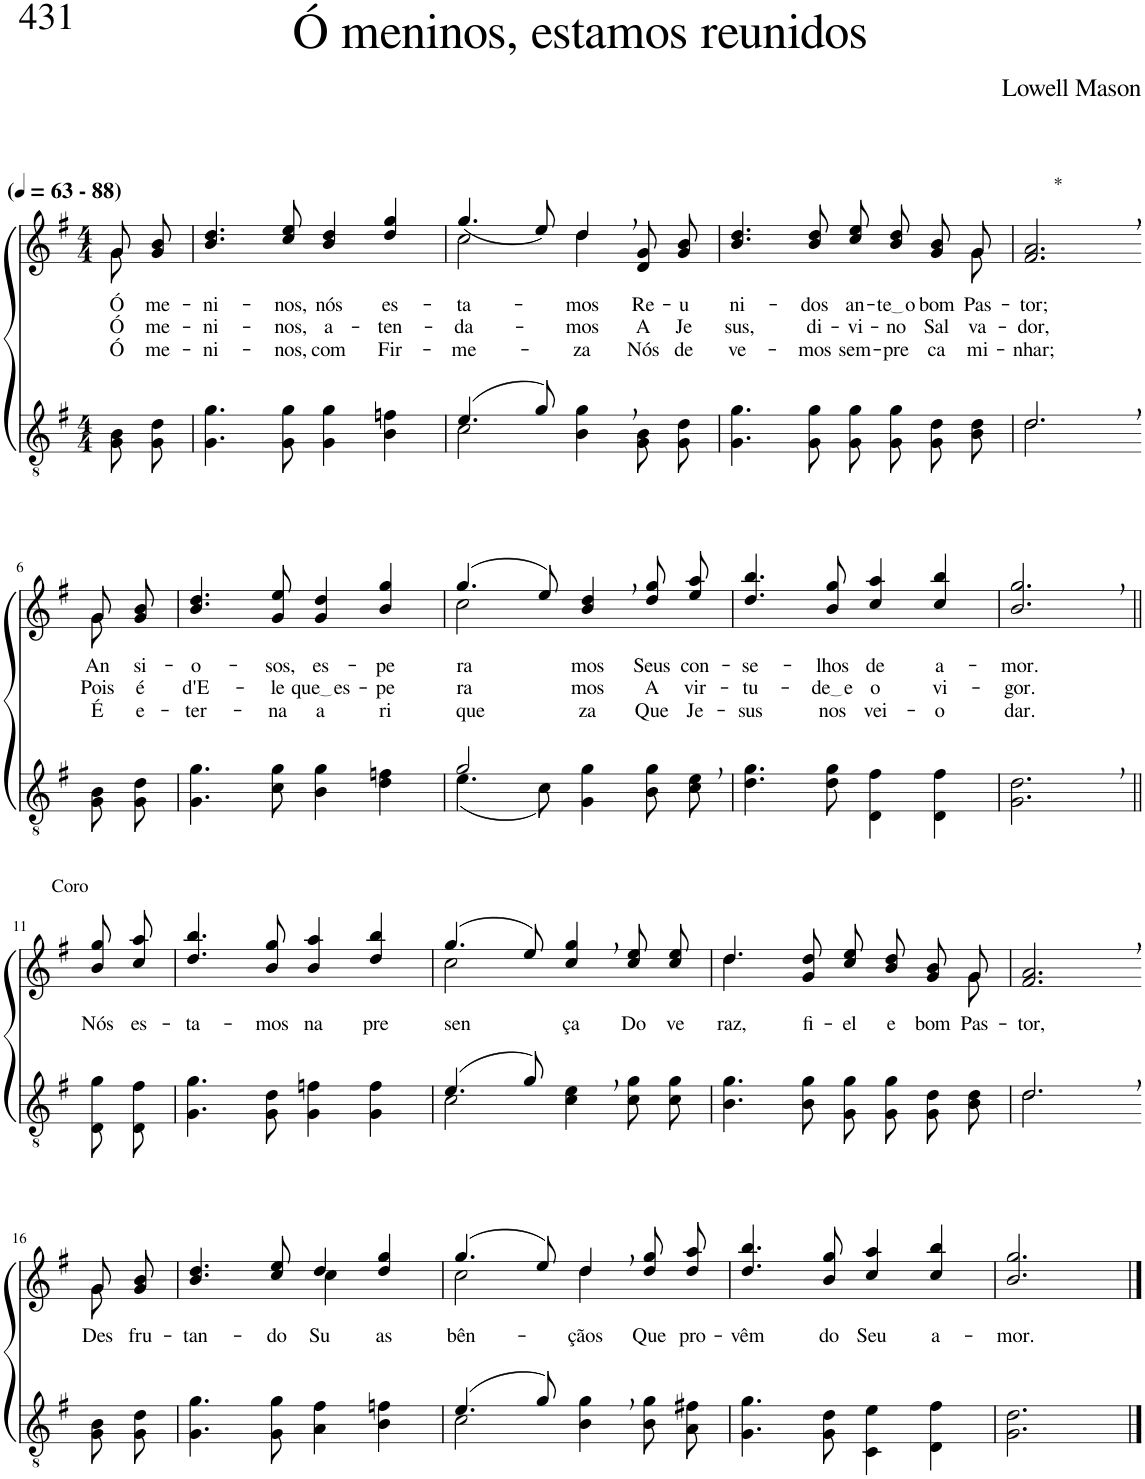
**kern	**kern	**text	**text	**text
*part2	*part1	*part1	*part1	*part1
*staff2	*staff1	*staff1	*staff1	*staff1
*I"Parte III e IV	*I"Parte I e II	*	*	*
*clefGv2	*clefG2	*	*	*
*Trd4c7	*Trd4c7	*	*	*
*k[f#]	*k[f#]	*	*	*
*M4/4	*M4/4	*	*	*
*MM63	*MM63	*	*	*
=1	=1	=1	=1	=1
!	!LO:TX:a:B:t=(	!	!	!
!	!LO:TX:a:B:t=- 88)	!	!	!
!	!	!LO:LY:b	!LO:LY:b	!LO:LY:b
*	*^	*	*	*
8G\ 8B\L	8g/L	8g\	Ó	Ó	Ó
!	!	!	!LO:LY:b	!LO:LY:b	!LO:LY:b
8G\ 8d\J	8g/ 8b/J	8ryy	me-	me-	me-
=2	=2	=2	=2	=2	=2
!	!	!	!LO:LY:b	!LO:LY:b	!LO:LY:b
*	*v	*v	*	*	*
4.G\ 4.g\	4.b/ 4.dd/	-ni-	-ni-	-ni-
!	!	!LO:LY:b	!LO:LY:b	!LO:LY:b
8G\ 8g\	8cc/ 8ee/	-nos,	-nos,	-nos,
!	!	!LO:LY:b	!LO:LY:b	!LO:LY:b
4G\ 4g\	4b/ 4dd/	nós	a-	com
!	!	!LO:LY:b	!LO:LY:b	!LO:LY:b
4B\ 4fn\	4dd/ 4gg/	es-	-ten-	Fir-
=3	=3	=3	=3	=3
*^	*	*	*	*
!	!	!	!LO:LY:b	!LO:LY:b	!LO:LY:b
*	*	*^	*	*	*
(4.e/	2c\	2cc\	(4.gg/	-ta-	-da-	-me-
8g/)	.	.	8ee/)	.	.	.
!	!	!	!	!LO:LY:b	!LO:LY:b	!LO:LY:b
4ryy	4B\ 4g\	4dd,\	4dd/	-mos	-mos	-za
!	!	!	!	!LO:LY:b	!LO:LY:b	!LO:LY:b
4ryy	8G\ 8B\L	4ryy	8d/ 8g/L	Re-	A	Nós
!	!	!	!	!LO:LY:b	!LO:LY:b	!LO:LY:b
.	8G\ 8d\J	.	8g/ 8b/J	-u-	Je-	de-
=4	=4	=4	=4	=4	=4	=4
!	!	!	!	!LO:LY:b	!LO:LY:b	!LO:LY:b
*v	*v	*	*	*	*	*
4.G\ 4.g\	4.b/ 4.dd/	2..ryy	-ni-	-sus,	-ve-
!	!	!	!LO:LY:b	!LO:LY:b	!LO:LY:b
8G\ 8g\	8b/ 8dd/	.	-dos	di-	-mos
!	!	!	!LO:LY:b	!LO:LY:b	!LO:LY:b
8G\ 8g\L	8cc\ 8ee\L	.	an-	-vi-	sem-
!	!	!	!LO:LY:b	!LO:LY:b	!LO:LY:b
8G\ 8g\J	8b\ 8dd\J	.	te o	-no	-pre
!	!	!	!LO:LY:b	!LO:LY:b	!LO:LY:b
8G\ 8d\L	8g/ 8b/L	.	bom	Sal-	ca-
!	!	!	!LO:LY:b	!LO:LY:b	!LO:LY:b
8B\ 8d\J	8g/J	8g\	Pas-	-va-	-mi-
=5	=5	=5	=5	=5	=5
*^	*	*	*	*	*
!	!	!LO:TX:a:t=*	!	!	!	!
!	!	!	!	!LO:LY:b	!LO:LY:b	!LO:LY:b
*	*	*v	*v	*	*	*
2.d,\	2.d/	2.f#/, 2.a/,	-tor;	-dor,	-nhar;
!!LO:LB:g=z
=6-	=6-	=6-	=6-	=6-	=6-
*	*	*^	*	*	*
!	!	!	!	!LO:LY:b	!LO:LY:b	!LO:LY:b
*v	*v	*	*	*	*	*
8G\ 8B\L	8g/L	8g\	An-	Pois	É
!	!	!	!LO:LY:b	!LO:LY:b	!LO:LY:b
8G\ 8d\J	8g/ 8b/J	8ryy	-si-	é	e-
=7	=7	=7	=7	=7	=7
!	!	!	!LO:LY:b	!LO:LY:b	!LO:LY:b
*	*v	*v	*	*	*
4.G\ 4.g\	4.b/ 4.dd/	-o-	d'E-	-ter-
!	!	!LO:LY:b	!LO:LY:b	!LO:LY:b
8c\ 8g\	8g/ 8ee/	-sos,	-le	-na
!	!	!LO:LY:b	!LO:LY:b	!LO:LY:b
4B\ 4g\	4g/ 4dd/	es-	que es	a
!	!	!LO:LY:b	!LO:LY:b	!LO:LY:b
4d\ 4fn\	4b/ 4gg/	-pe-	-pe-	ri-
=8	=8	=8	=8	=8
*^	*^	*	*	*
!	!	!	!	!LO:LY:b	!LO:LY:b	!LO:LY:b
2g/	(4.e\	(4.gg/	2cc\	-ra-	-ra-	-que-
.	8c\)	8ee/)	.	.	.	.
!	!	!	!	!LO:LY:b	!LO:LY:b	!LO:LY:b
2ryy	4G\ 4g\	4b/, 4dd/,	2ryy	-mos	-mos	-za
!	!	!	!	!LO:LY:b	!LO:LY:b	!LO:LY:b
.	8B\ 8g\L	8dd\ 8gg\L	.	Seus	A	Que
!	!	!	!	!LO:LY:b	!LO:LY:b	!LO:LY:b
.	8c\ 8e\J	8ee\ 8aa\J	.	con-	vir-	Je-
*	*	*v	*v	*	*	*
=9	=9	=9	=9	=9	=9
!	!	!	!LO:LY:b	!LO:LY:b	!LO:LY:b
*v	*v	*	*	*	*
4.d\ 4.g\	4.dd/ 4.bb/	-se-	-tu-	-sus
!	!	!LO:LY:b	!LO:LY:b	!LO:LY:b
8d\ 8g\	8b/ 8gg/	-lhos	de e	nos
!	!	!LO:LY:b	!LO:LY:b	!LO:LY:b
4D\ 4f#\	4cc/ 4aa/	de	o	vei-
!	!	!LO:LY:b	!LO:LY:b	!LO:LY:b
4D\ 4f#\	4cc/ 4bb/	a-	vi-	-o
=10	=10	=10	=10	=10
!	!	!LO:LY:b	!LO:LY:b	!LO:LY:b
2.G\, 2.d\,	2.b/, 2.gg/,	-mor.	-gor.	dar.
!!LO:LB:g=z
=11||	=11||	=11||	=11||	=11||
!	!LO:TX:a:t=Coro	!	!	!
!	!	!LO:LY:b	!	!
8D/ 8g/L	8b\ 8gg\L	Nós	.	.
!	!	!LO:LY:b	!	!
8D/ 8f#/J	8cc\ 8aa\J	es-	.	.
=12	=12	=12	=12	=12
!	!	!LO:LY:b	!	!
4.G\ 4.g\	4.dd/ 4.bb/	-ta-	.	.
!	!	!LO:LY:b	!	!
8G\ 8d\	8b/ 8gg/	-mos	.	.
!	!	!LO:LY:b	!	!
4G\ 4fn\	4b/ 4aa/	na	.	.
!	!	!LO:LY:b	!	!
4G\ 4f\	4dd/ 4bb/	pre-	.	.
=13	=13	=13	=13	=13
*^	*^	*	*	*
!	!	!	!	!LO:LY:b	!	!
(4.e/	2c\	(4.gg/	2cc\	-sen-	.	.
8g/)	.	8ee/)	.	.	.	.
!	!	!	!	!LO:LY:b	!	!
4ryy	4c\ 4e\	4cc/, 4gg/,	2ryy	-ça	.	.
!	!	!	!	!LO:LY:b	!	!
4ryy	8c\ 8g\L	8cc\ 8ee\L	.	Do	.	.
!	!	!	!	!LO:LY:b	!	!
.	8c\ 8g\J	8cc\ 8ee\J	.	ve-	.	.
=14	=14	=14	=14	=14	=14	=14
!	!	!	!	!LO:LY:b	!	!
*v	*v	*	*	*	*	*
4.B\ 4.g\	4.dd/	4.dd\	-raz,	.	.
!	!	!	!LO:LY:b	!	!
8B\ 8g\	8g/ 8dd/	2ryy	fi-	.	.
!	!	!	!LO:LY:b	!	!
8G\ 8g\L	8cc\ 8ee\L	.	-el	.	.
!	!	!	!LO:LY:b	!	!
8G\ 8g\J	8b\ 8dd\J	.	e	.	.
!	!	!	!LO:LY:b	!	!
8G\ 8d\L	8g/ 8b/L	.	bom	.	.
!	!	!	!LO:LY:b	!	!
8B\ 8d\J	8g/J	8g\	Pas-	.	.
=15	=15	=15	=15	=15	=15
*^	*	*	*	*	*
!	!	!	!	!LO:LY:b	!	!
*	*	*v	*v	*	*	*
2.d,/	2.d\	2.f#/, 2.a/,	-tor,	.	.
!!LO:LB:g=z
=16-	=16-	=16-	=16-	=16-	=16-
*	*	*^	*	*	*
!	!	!	!	!LO:LY:b	!	!
*v	*v	*	*	*	*	*
8G\ 8B\L	8g/L	8g\	Des-	.	.
!	!	!	!LO:LY:b	!	!
8G\ 8d\J	8g/ 8b/J	8ryy	-fru-	.	.
=17	=17	=17	=17	=17	=17
!	!	!	!LO:LY:b	!	!
4.G\ 4.g\	4.b/ 4.dd/	2ryy	-tan-	.	.
!	!	!	!LO:LY:b	!	!
8G\ 8g\	8cc/ 8ee/	.	-do	.	.
!	!	!	!LO:LY:b	!	!
4A\ 4f#\	4dd/	4cc\	Su-	.	.
!	!	!	!LO:LY:b	!	!
4B\ 4fn\	4dd/ 4gg/	4ryy	-as	.	.
=18	=18	=18	=18	=18	=18
*^	*	*	*	*	*
!	!	!	!	!LO:LY:b	!	!
(4.e/	2c\	(4.gg/	2cc\	bên-	.	.
8g/)	.	8ee/)	.	.	.	.
!	!	!	!	!LO:LY:b	!	!
4ryy	4B\ 4g\	4dd,/	4dd\	-çãos	.	.
!	!	!	!	!LO:LY:b	!	!
4ryy	8B\ 8g\L	8dd\ 8gg\L	4ryy	Que	.	.
!	!	!	!	!LO:LY:b	!	!
.	8A\ 8f#X\J	8dd\ 8aa\J	.	pro-	.	.
*	*	*v	*v	*	*	*
=19	=19	=19	=19	=19	=19
!	!	!	!LO:LY:b	!	!
*v	*v	*	*	*	*
4.G\ 4.g\	4.dd/ 4.bb/	-vêm	.	.
!	!	!LO:LY:b	!	!
8G\ 8d\	8b/ 8gg/	do	.	.
!	!	!LO:LY:b	!	!
4C\ 4e\	4cc/ 4aa/	Seu	.	.
!	!	!LO:LY:b	!	!
4D\ 4f#\	4cc/ 4bb/	a-	.	.
=20	=20	=20	=20	=20
!	!	!LO:LY:b	!	!
2.G\ 2.d\	2.b/ 2.gg/	-mor.	.	.
==	==	==	==	==
*-	*-	*-	*-	*-
